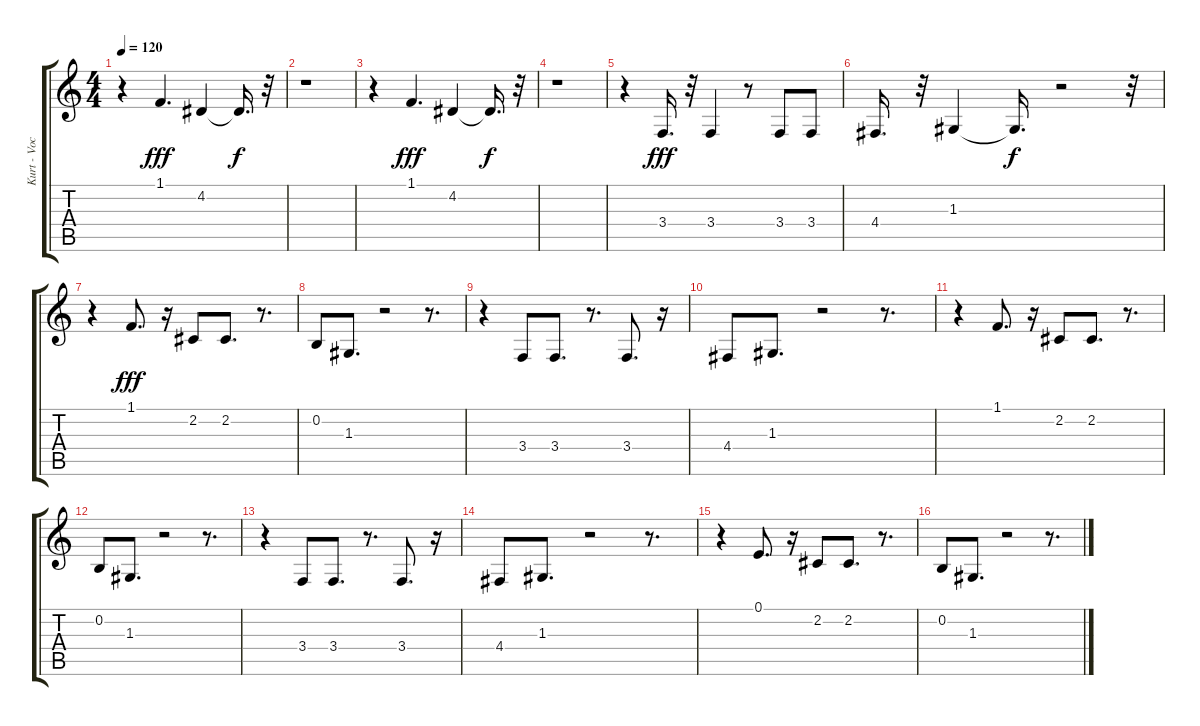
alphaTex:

\track ("Kurt - Vocals" "Kurt - Voc") {instrument lead6voice}
\staff {score tabs}
\tuning (E4 B3 G3 D3 A2 E2) {hide}
\ts (4 4)
\tempo 120
\clef g2
\ks c
r.4{dy fff} 1.1.4{d} 4.2.4 4.2{t}.16{d dy f} r.32 |
r.1 |
r.4 1.1.4{d dy fff} 4.2.4 4.2{t}.16{d dy f} r.32 |
r.1 |
r.4 3.4.16{d dy fff} r.32 3.4.4 r.8 3.4.8 3.4.8 |
4.4.16{d} r.32 1.3.4 1.3{t}.16{d dy f} r.2 r.32 |
r.4 1.1.8{d dy fff} r.16 2.2.8 2.2.8{d} r.8{d} |
0.2.8 1.3.8{d} r.2 r.8{d} |
r.4 3.4.8 3.4.8{d} r.8{d} 3.4.8{d} r.16 |
4.4.8 1.3.8{d} r.2 r.8{d} |
r.4 1.1.8{d} r.16 2.2.8 2.2.8{d} r.8{d} |
0.2.8 1.3.8{d} r.2 r.8{d} |
r.4 3.4.8 3.4.8{d} r.8{d} 3.4.8{d} r.16 |
4.4.8 1.3.8{d} r.2 r.8{d} |
r.4 0.1.8{d} r.16 2.2.8 2.2.8{d} r.8{d} |
0.2.8 1.3.8{d} r.2 r.8{d}
